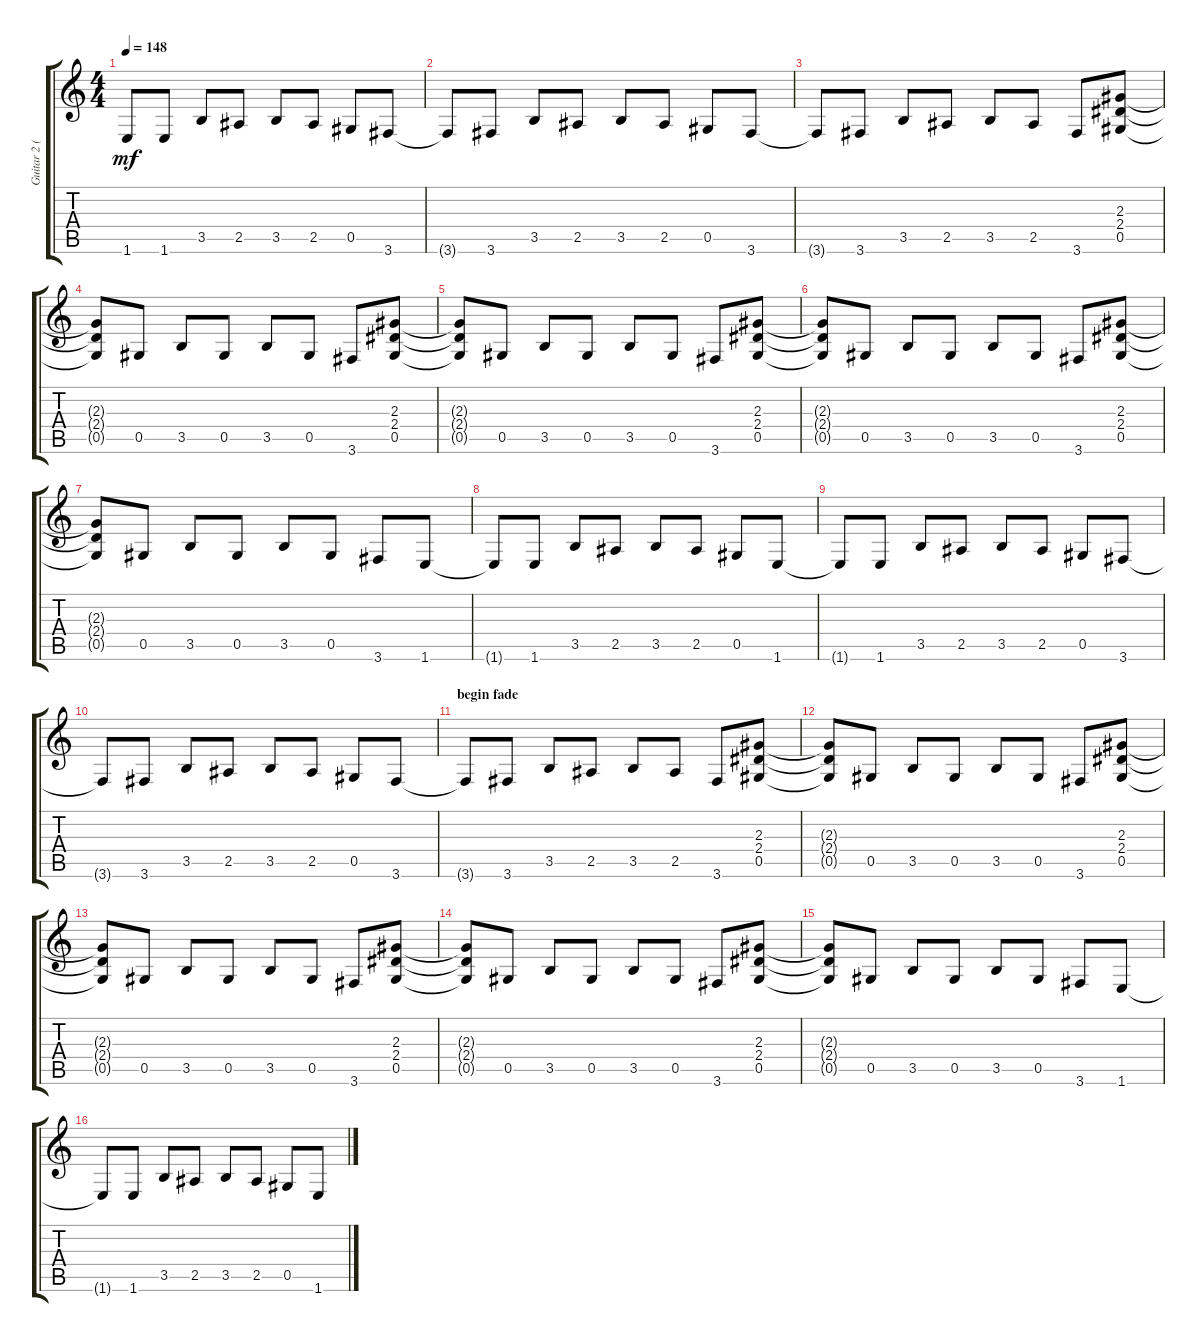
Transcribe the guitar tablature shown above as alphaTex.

\track ("Guitar 2 (Izzy)" "Guitar 2 (") {instrument overdrivenguitar}
\staff {score tabs}
\tuning (Eb4 Bb3 Gb3 Db3 Ab2 Eb2) {hide}
\ts (4 4)
\tempo 148
\clef g2
\ks c
1.6{t}.8{dy mf} 1.6.8 3.5.8 2.5.8 3.5.8 2.5.8 0.5.8 3.6.8 |
3.6{t}.8 3.6.8 3.5.8 2.5.8 3.5.8 2.5.8 0.5.8 3.6.8 |
3.6{t}.8 3.6.8 3.5.8 2.5.8 3.5.8 2.5.8 3.6.8 (2.3 2.4 0.5).8 |
(2.3{t} 2.4{t} 0.5{t}).8 0.5.8 3.5.8 0.5.8 3.5.8 0.5.8 3.6.8 (2.3 2.4 0.5).8 |
(2.3{t} 2.4{t} 0.5{t}).8 0.5.8 3.5.8 0.5.8 3.5.8 0.5.8 3.6.8 (2.3 2.4 0.5).8 |
(2.3{t} 2.4{t} 0.5{t}).8 0.5.8 3.5.8 0.5.8 3.5.8 0.5.8 3.6.8 (2.3 2.4 0.5).8 |
(2.3{t} 2.4{t} 0.5{t}).8 0.5.8 3.5.8 0.5.8 3.5.8 0.5.8 3.6.8 1.6.8 |
1.6{t}.8 1.6.8 3.5.8 2.5.8 3.5.8 2.5.8 0.5.8 1.6.8 |
1.6{t}.8 1.6.8 3.5.8 2.5.8 3.5.8 2.5.8 0.5.8 3.6.8 |
3.6{t}.8 3.6.8 3.5.8 2.5.8 3.5.8 2.5.8 0.5.8 3.6.8 |
\section ("" "begin fade")
3.6{t}.8{volume 7} 3.6.8 3.5.8 2.5.8 3.5.8 2.5.8 3.6.8 (2.3 2.4 0.5).8 |
(2.3{t} 2.4{t} 0.5{t}).8 0.5.8 3.5.8 0.5.8 3.5.8 0.5.8 3.6.8 (2.3 2.4 0.5).8 |
(2.3{t} 2.4{t} 0.5{t}).8 0.5.8 3.5.8 0.5.8 3.5.8 0.5.8 3.6.8 (2.3 2.4 0.5).8 |
(2.3{t} 2.4{t} 0.5{t}).8{volume 3} 0.5.8 3.5.8 0.5.8 3.5.8 0.5.8 3.6.8 (2.3 2.4 0.5).8 |
(2.3{t} 2.4{t} 0.5{t}).8 0.5.8 3.5.8 0.5.8 3.5.8 0.5.8 3.6.8 1.6.8 |
1.6{t}.8 1.6.8 3.5.8 2.5.8 3.5.8 2.5.8 0.5.8 1.6.8
